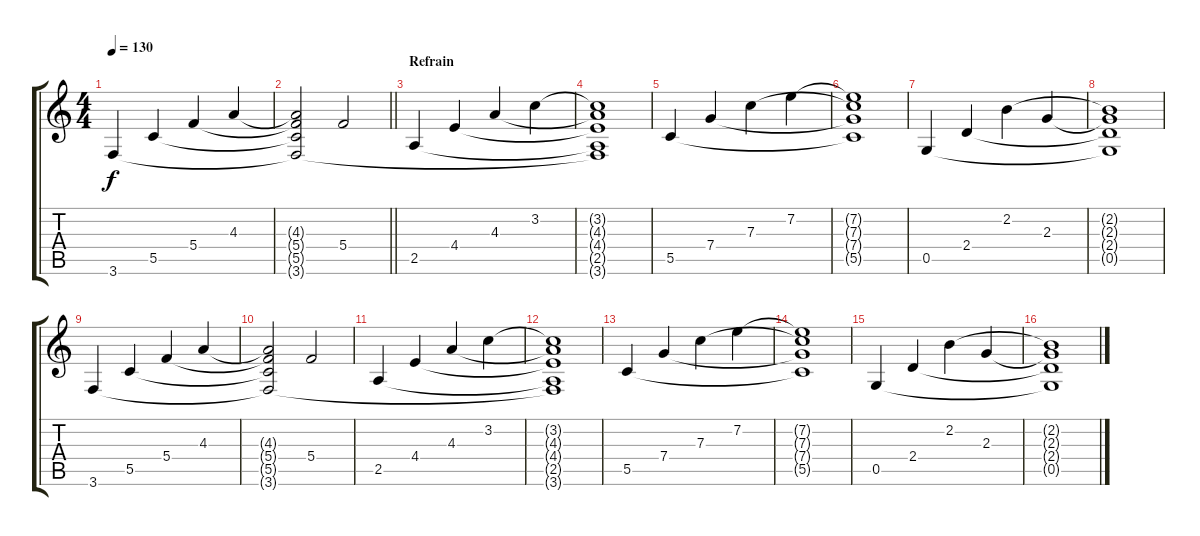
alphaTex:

\track "" {instrument electricguitarclean}
\staff {score tabs}
\tuning (D4 A3 F3 C3 G2 D2) {hide}
\ts (4 4)
\tempo 130
\clef g2
\ks c
3.6.4{dy f} 5.5.4 5.4.4 4.3.4 |
\barLineRight lightlight
(4.3{t} 5.4{t} 5.5{t} 3.6{t}).2 5.4.2 |
\section ("" "Refrain")
2.5.4 4.4.4 4.3.4 3.2.4 |
(3.2{t} 4.3{t} 4.4{t} 2.5{t} 3.6{t}).1 |
5.5.4 7.4.4 7.3.4 7.2.4 |
(7.2{t} 7.3{t} 7.4{t} 5.5{t}).1 |
0.5.4 2.4.4 2.2.4 2.3.4 |
(2.2{t} 2.3{t} 2.4{t} 0.5{t}).1 |
3.6.4 5.5.4 5.4.4 4.3.4 |
(4.3{t} 5.4{t} 5.5{t} 3.6{t}).2 5.4.2 |
2.5.4 4.4.4 4.3.4 3.2.4 |
(3.2{t} 4.3{t} 4.4{t} 2.5{t} 3.6{t}).1 |
5.5.4 7.4.4 7.3.4 7.2.4 |
(7.2{t} 7.3{t} 7.4{t} 5.5{t}).1 |
0.5.4 2.4.4 2.2.4 2.3.4 |
(2.2{t} 2.3{t} 2.4{t} 0.5{t}).1
